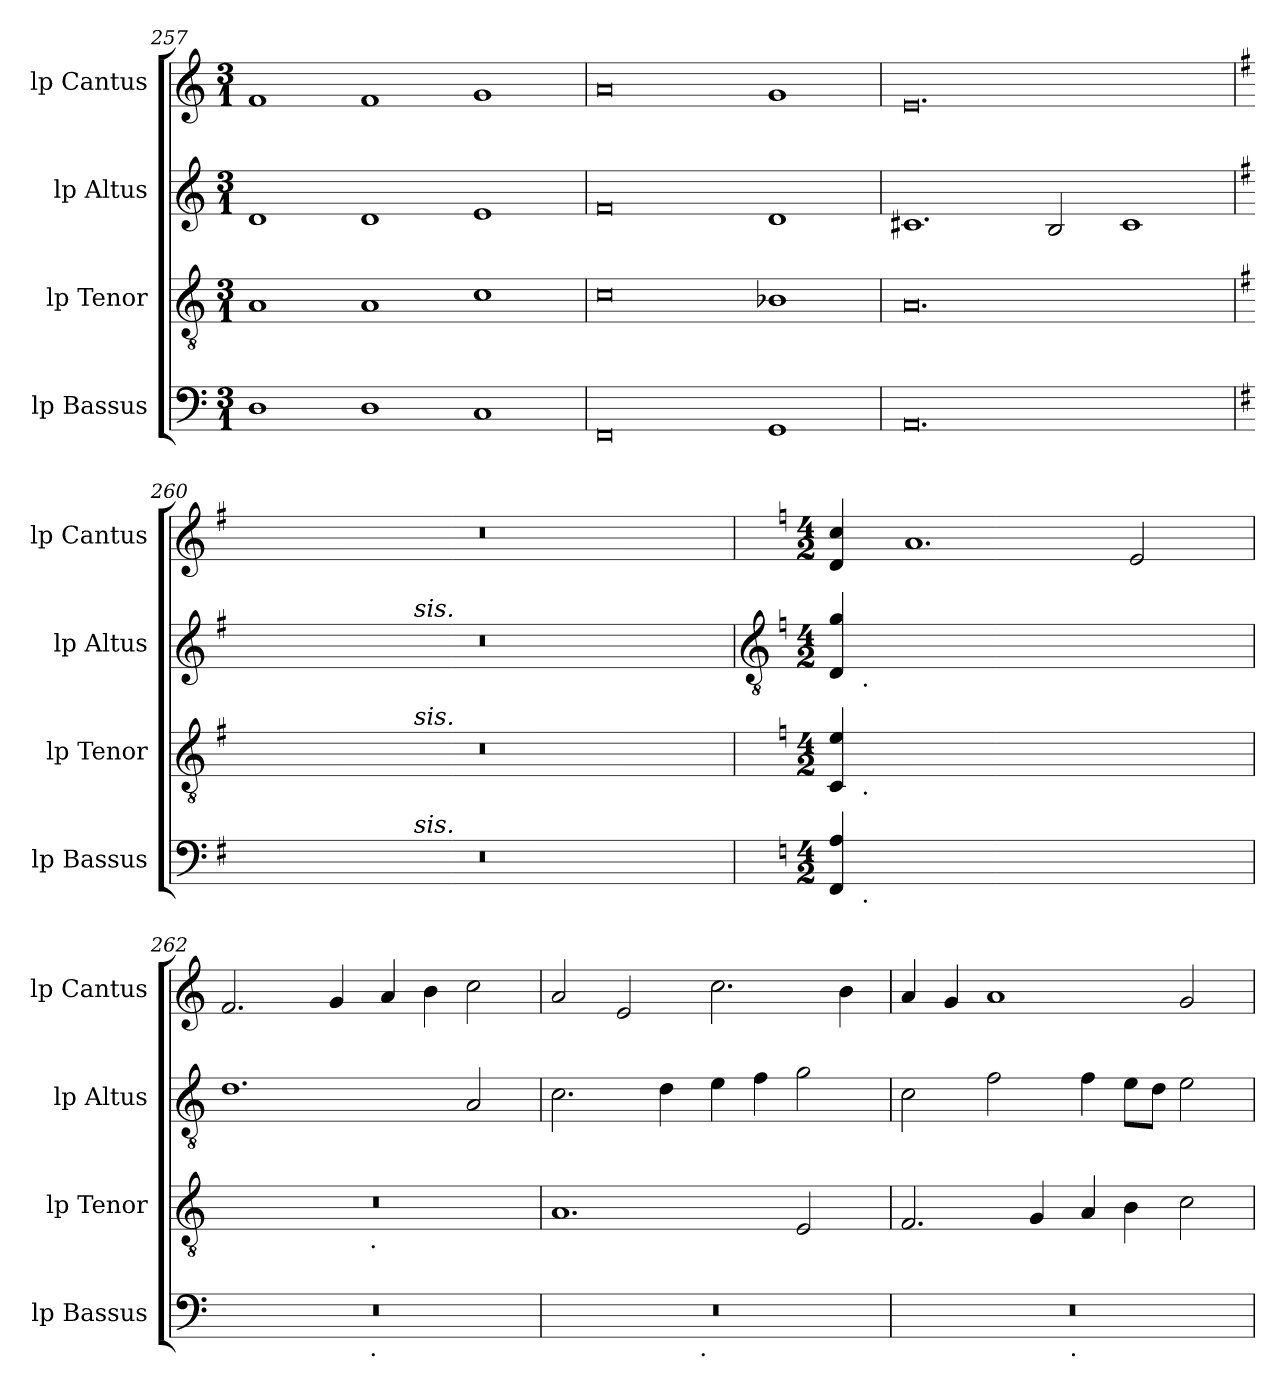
**kern	**kern	**kern	**kern
*part4	*part3	*part2	*part1
*staff4	*staff3	*staff2	*staff1
*I"lp Bassus	*I"lp Tenor	*I"lp Altus	*I"lp Cantus
*I'lp Bassus	*I'lp Tenor	*I'lp Altus	*I'lp Cantus
*clefF4	*clefGv2	*clefG2	*clefG2
*k[]	*k[]	*k[]	*k[]
*C:	*C:	*C:	*C:
*M3/1	*M3/1	*M3/1	*M3/1
=257	=257	=257	=257
1D	1A	1d	1f
1D	1A	1d	1f
1C	1c	1e	1g
=258	=258	=258	=258
0FF	0c	0f	0a
1GG	1B-X	1d	1g
=259	=259	=259	=259
0.AA	0.A	1.c#X	0.e
.	.	2B/	.
.	.	1c#	.
=260	=260	=260	=260
*k[f#]	*k[f#]	*k[f#]	*k[f#]
*G:	*G:	*G:	*G:
*^	*^	*^	*
0.r	2ryy	0.r	2ryy	0.r	2ryy	0.r
.	4ryy	.	4ryy	.	4ryy	.
.	16.ryy	.	16.ryy	.	16.ryy	.
!	!	!	!	!	!LO:TX:a:i:t=sis.	!
!	!	!	!LO:TX:a:i:t=sis.	!	!	!
!	!LO:TX:a:i:t=sis.	!	!	!	!	!
.	1ryy	.	1ryy	.	1ryy	.
.	1ryy	.	1ryy	.	1ryy	.
.	8ryy	.	8ryy	.	8ryy	.
.	32ryy	.	32ryy	.	32ryy	.
!!LO:PB:g=z
=261!	=261!	=261!	=261!	=261!	=261!	=261!
*	*	*	*	*clefGv2	*	*
*k[]	*	*k[]	*	*k[]	*	*k[]
*C:	*	*C:	*	*C:	*	*C:
*M4/2	*	*M4/2	*	*M4/2	*	*M4/2
4FF/ 4A/	16.ryy	4C/ 4e/	16.ryy	4D/ 4g/	16.ryy	4d/ 4cc/
!	!	!	!	!	!LO:TX:b:t=.	!
!	!	!	!LO:TX:b:t=.	!	!	!
!	!LO:TX:b:t=.	!	!	!	!	!
.	1ryy	.	1ryy	.	1ryy	.
0ryy	.	0ryy	.	0ryy	.	1.a
.	1ryy	.	1ryy	.	1ryy	.
.	.	.	.	.	.	2e/
.	8ryy	.	8ryy	.	8ryy	.
.	32ryy	.	32ryy	.	32ryy	.
*	*	*	*	*v	*v	*
=262	=262	=262	=262	=262	=262
0r	2ryy	0r	2ryy	1.d	2.f/
.	4...ryy	.	4...ryy	.	.
.	.	.	.	.	4g/
!	!	!	!LO:TX:b:t=.	!	!
!	!LO:TX:b:t=.	!	!	!	!
.	1ryy	.	1ryy	.	.
.	.	.	.	.	4a/
.	.	.	.	.	4b\
.	.	.	.	2A/	2cc\
.	32ryy	.	32ryy	.	.
*	*	*v	*v	*	*
=263	=263	=263	=263	=263
0r	2ryy	1.A	2.c\	2a/
.	4...ryy	.	.	2e/
.	.	.	4d\	.
!	!LO:TX:b:t=.	!	!	!
.	1ryy	.	.	.
.	.	.	4e\	2.cc\
.	.	.	4f\	.
.	.	2E/	2g\	.
.	.	.	.	4b\
.	32ryy	.	.	.
=264	=264	=264	=264	=264
0r	2ryy	2.F/	2c\	4a/
.	.	.	.	4g/
.	4...ryy	.	2f\	1a
.	.	4G/	.	.
!	!LO:TX:b:t=.	!	!	!
.	1ryy	.	.	.
.	.	4A/	4f\	.
.	.	4B\	8e\L	.
.	.	.	8d\J	.
.	.	2c\	2e\	2g/
.	32ryy	.	.	.
*v	*v	*	*	*
=	=	=	=
*-	*-	*-	*-
